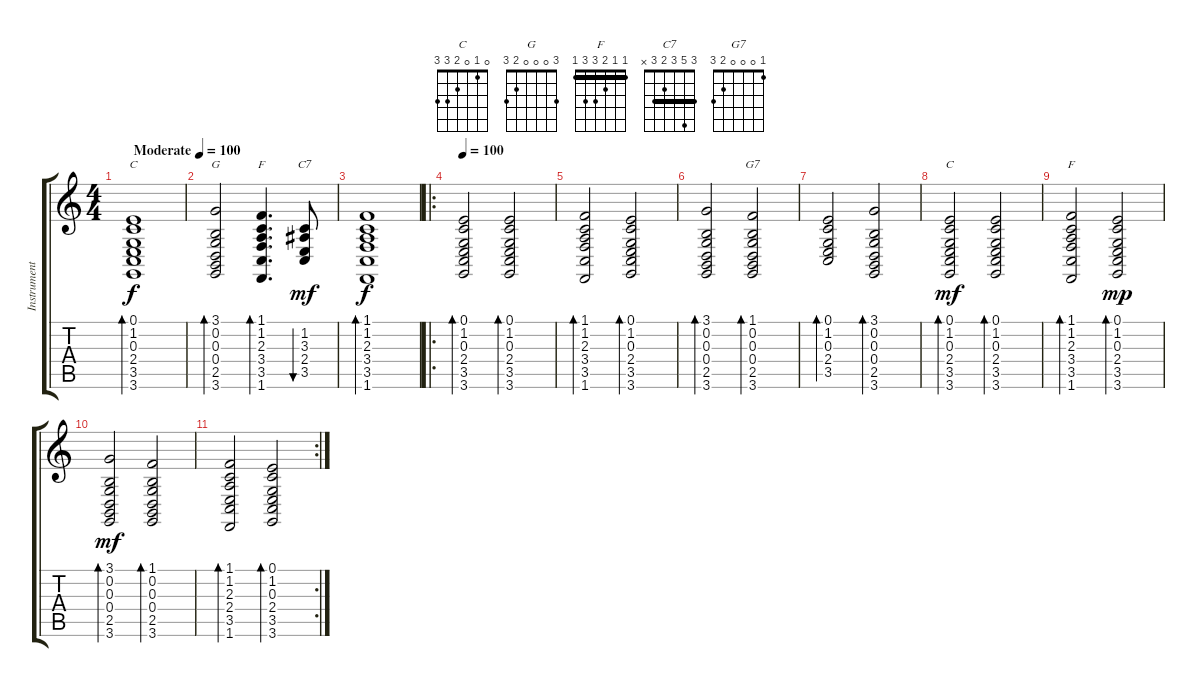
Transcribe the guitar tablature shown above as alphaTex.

\track ("Instrument" "Instrument") {instrument acousticgrandpiano}
\staff {score tabs}
\tuning (E4 B3 G3 D3 A2 E2) {hide}
\chord ("C" 0 1 0 2 3 x)
\chord ("G" 3 0 0 0 2 3)
\chord ("F" 1 1 2 3 0 1) {barre 1}
\chord ("C7" 3 5 3 2 3 x) {barre 3}
\chord ("G7" 1 0 0 0 2 3)
\chord ("C" 0 1 0 2 3 3)
\chord ("F" 1 1 2 3 3 1) {barre 1}
\ts (4 4)
\tempo (100 "Moderate")
\clef g2
\ks c
(0.1 1.2 0.3 2.4 3.5 3.6).1{bd 480 ch "C" dy f instrument acousticgrandpiano} |
(3.1 0.2 0.3 0.4 2.5 3.6).2{bd 480 ch "G"} (1.1 1.2 2.3 3.4 3.5 1.6).4{d bd 480 ch "F"} (1.2 3.3 2.4 3.5).8{bu 480 ch "C7" dy mf} |
(1.1 1.2 2.3 3.4 3.5 1.6).1{bd 480 dy f} |
\ro
\tempo 100
(0.1 1.2 0.3 2.4 3.5 3.6).2{bd 480} (0.1 1.2 0.3 2.4 3.5 3.6).2{bd 480} |
(1.1 1.2 2.3 3.4 3.5 1.6).2{bd 480} (0.1 1.2 0.3 2.4 3.5 3.6).2{bd 480} |
(3.1 0.2 0.3 0.4 2.5 3.6).2{bd 480} (1.1 0.2 0.3 0.4 2.5 3.6).2{bd 480 ch "G7"} |
(0.1 1.2 0.3 2.4 3.5).2{bd 480} (3.1 0.2 0.3 0.4 2.5 3.6).2{bd 480} |
(0.1 1.2 0.3 2.4 3.5 3.6).2{bd 240 ch "C" dy mf} (0.1 1.2 0.3 2.4 3.5 3.6).2{bd 240} |
(1.1 1.2 2.3 3.4 3.5 1.6).2{bd 240 ch "F"} (0.1 1.2 0.3 2.4 3.5 3.6).2{bd 240 dy mp} |
(3.1 0.2 0.3 0.4 2.5 3.6).2{bd 240 dy mf} (1.1 0.2 0.3 0.4 2.5 3.6).2{bd 240} |
\rc 2
(1.1 1.2 2.3 2.4 3.5 1.6).2{bd 240} (0.1 1.2 0.3 2.4 3.5 3.6).2{bd 240}
